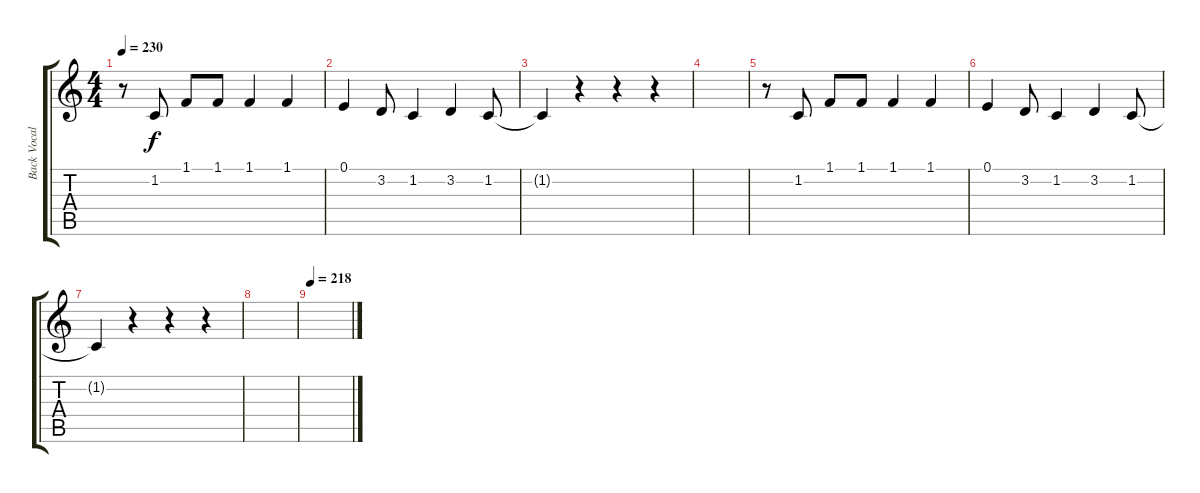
\track ("Back Vocals" "Back Vocal") {instrument tenorsax}
\staff {score tabs}
\tuning (E4 B3 G3 D3 A2 E2) {hide}
\ts (4 4)
\tempo 230
\clef g2
\ks c
r.8{dy f} 1.2.8 1.1.8 1.1.8 1.1.4 1.1.4 |
0.1.4 3.2.8 1.2.4 3.2.4 1.2.8 |
1.2{t}.4 r.4 r.4 r.4 |
|
r.8 1.2.8 1.1.8 1.1.8 1.1.4 1.1.4 |
0.1.4 3.2.8 1.2.4 3.2.4 1.2.8 |
1.2{t}.4 r.4 r.4 r.4 |
|
\tempo 218
